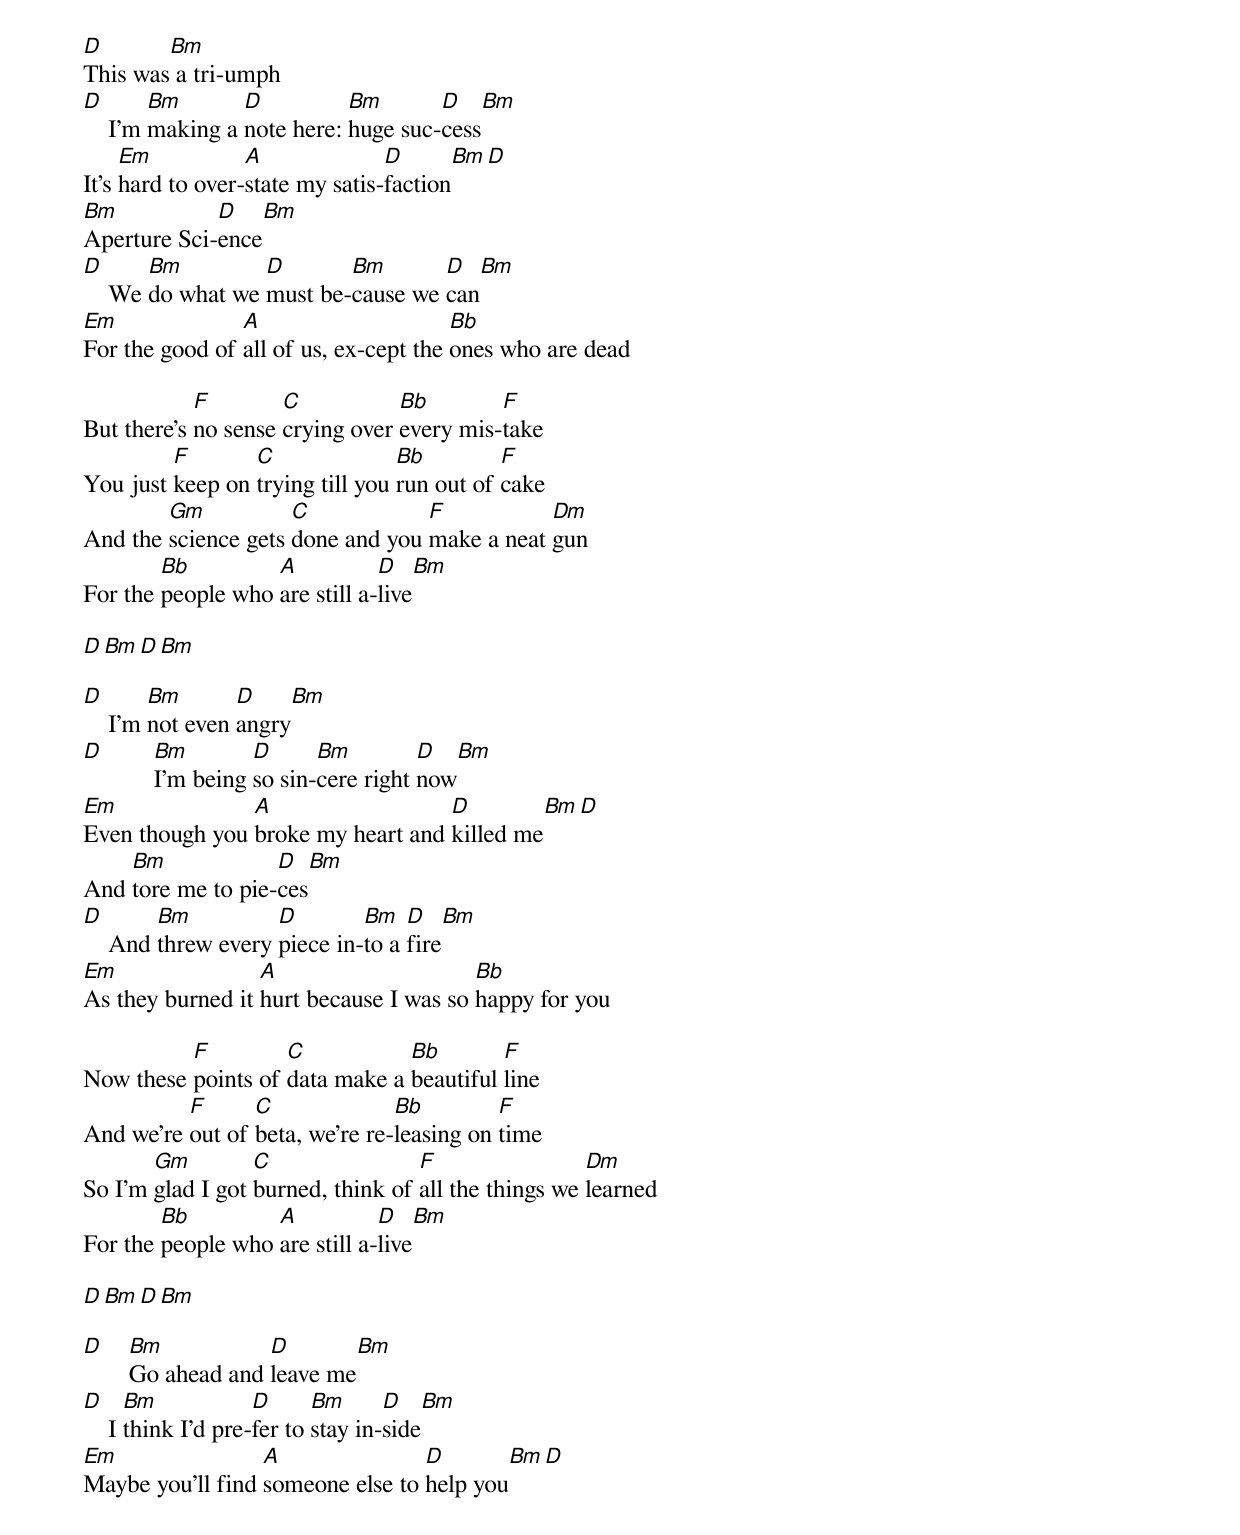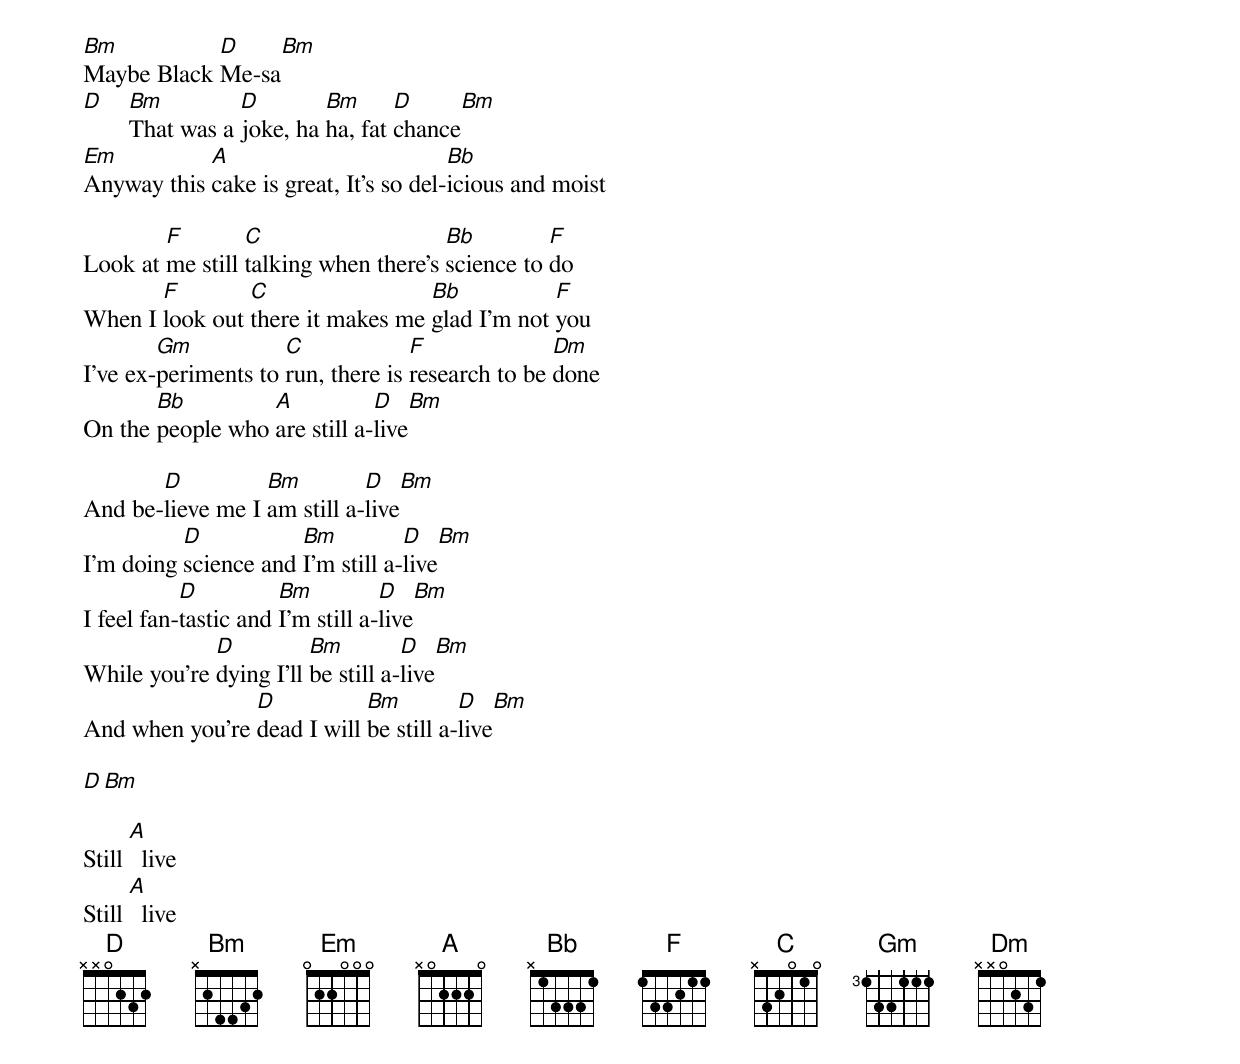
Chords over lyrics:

D       Bm
This was a tri-umph
D       Bm       D          Bm       D     Bm
    I'm making a note here: huge suc-cess
     Em           A              D        Bm     D
It's hard to over-state my satis-faction
Bm           D     Bm
Aperture Sci-ence
D      Bm         D       Bm       D     Bm
    We do what we must be-cause we can
Em              A                      Bb
For the good of all of us, ex-cept the ones who are dead

            F        C           Bb        F
But there's no sense crying over every mis-take
         F       C               Bb         F
You just keep on trying till you run out of cake
        Gm           C            F           Dm
And the science gets done and you make a neat gun
        Bb         A           D     Bm
For the people who are still a-live

D     Bm     D     Bm

D       Bm       D       Bm
    I'm not even angry
D       Bm        D      Bm         D     Bm
        I'm being so sin-cere right now
Em              A                  D          Bm     D
Even though you broke my heart and killed me
    Bm             D     Bm
And tore me to pie-ces
D       Bm          D        Bm   D     Bm
    And threw every piece in-to a fire
Em                A                     Bb
As they burned it hurt because I was so happy for you

          F         C           Bb        F
Now these points of data make a beautiful line
          F      C              Bb         F
And we're out of beta, we're re-leasing on time
       Gm         C                F                 Dm
So I'm glad I got burned, think of all the things we learned
        Bb         A           D     Bm
For the people who are still a-live

D     Bm     D     Bm

D   Bm           D        Bm
    Go ahead and leave me
D     Bm            D      Bm      D      Bm
    I think I'd pre-fer to stay in-side
Em                A               D         Bm     D
Maybe you'll find someone else to help you
Bm          D      Bm
Maybe Black Me-sa
D   Bm         D        Bm      D       Bm
    That was a joke, ha ha, fat chance
Em          A                          Bb
Anyway this cake is great, It's so del-icious and moist

        F        C                    Bb         F
Look at me still talking when there's science to do
       F        C                 Bb           F
When I look out there it makes me glad I'm not you
        Gm           C             F              Dm
I've ex-periments to run, there is research to be done
       Bb         A           D      Bm
On the people who are still a-live

       D          Bm         D     Bm
And be-lieve me I am still a-live
          D           Bm          D     Bm
I'm doing science and I'm still a-live
           D          Bm          D     Bm
I feel fan-tastic and I'm still a-live
             D          Bm         D     Bm
While you're dying I'll be still a-live
                D           Bm         D     Bm
And when you're dead I will be still a-live

D      Bm

      A
Still   live
      A
Still   live
